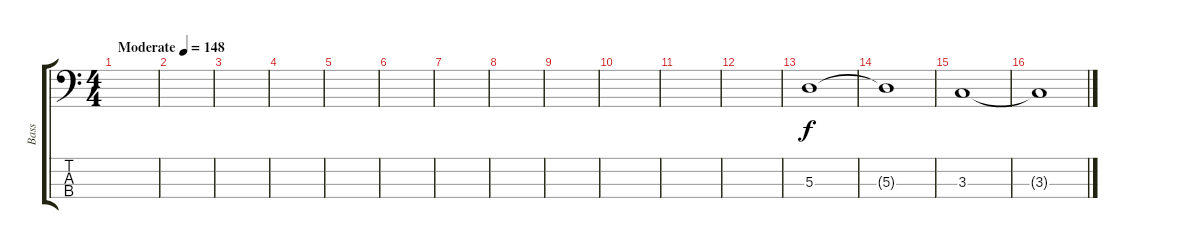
\track ("Bass" "Bass") {instrument electricbassfinger}
\staff {score tabs}
\tuning (G2 D2 A1 E1) {hide}
\ts (4 4)
\tempo (148 "Moderate")
\clef f4
\ks c
|
|
|
|
|
|
|
|
|
|
|
|
5.3.1 |
5.3{t}.1 |
3.3.1 |
3.3{t}.1
